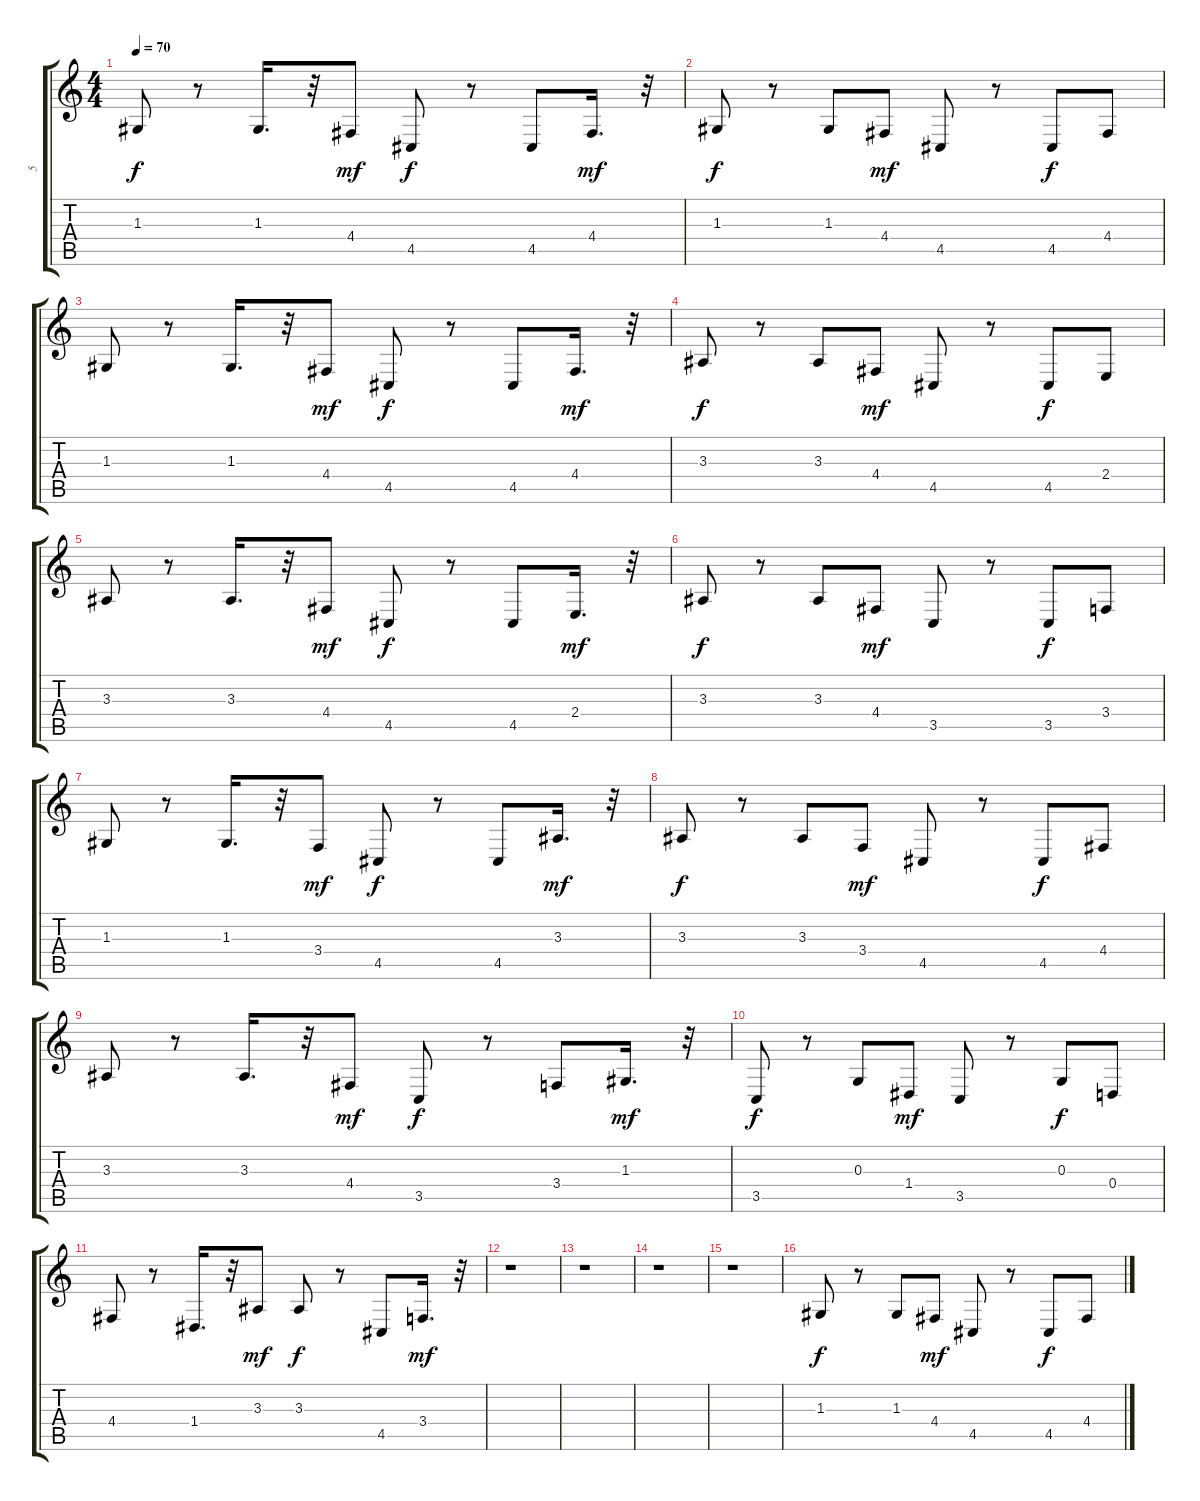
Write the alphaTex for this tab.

\track ("5" "5") {instrument pad2warm}
\staff {score tabs}
\tuning (E4 B3 G3 D3 A2 E2) {hide}
\ts (4 4)
\tempo 70
\clef g2
\ks c
1.3.8{dy f} r.8 1.3.16{d} r.32 4.4.8{dy mf} 4.5.8{dy f} r.8 4.5.8 4.4.16{d dy mf} r.32 |
1.3.8{dy f} r.8 1.3.8 4.4.8{dy mf} 4.5.8 r.8 4.5.8{dy f} 4.4.8 |
1.3.8 r.8 1.3.16{d} r.32 4.4.8{dy mf} 4.5.8{dy f} r.8 4.5.8 4.4.16{d dy mf} r.32 |
3.3.8{dy f} r.8 3.3.8 4.4.8{dy mf} 4.5.8 r.8 4.5.8{dy f} 2.4.8 |
3.3.8 r.8 3.3.16{d} r.32 4.4.8{dy mf} 4.5.8{dy f} r.8 4.5.8 2.4.16{d dy mf} r.32 |
3.3.8{dy f} r.8 3.3.8 4.4.8{dy mf} 3.5.8 r.8 3.5.8{dy f} 3.4.8 |
1.3.8 r.8 1.3.16{d} r.32 3.4.8{dy mf} 4.5.8{dy f} r.8 4.5.8 3.3.16{d dy mf} r.32 |
3.3.8{dy f} r.8 3.3.8 3.4.8{dy mf} 4.5.8 r.8 4.5.8{dy f} 4.4.8 |
3.3.8 r.8 3.3.16{d} r.32 4.4.8{dy mf} 3.5.8{dy f} r.8 3.4.8 1.3.16{d dy mf} r.32 |
3.5.8{dy f} r.8 0.3.8 1.4.8{dy mf} 3.5.8 r.8 0.3.8{dy f} 0.4.8 |
4.4.8 r.8 1.4.16{d} r.32 3.3.8{dy mf} 3.3.8{dy f} r.8 4.5.8 3.4.16{d dy mf} r.32 |
r.1 |
r.1 |
r.1 |
r.1 |
1.3.8{dy f} r.8 1.3.8 4.4.8{dy mf} 4.5.8 r.8 4.5.8{dy f} 4.4.8
